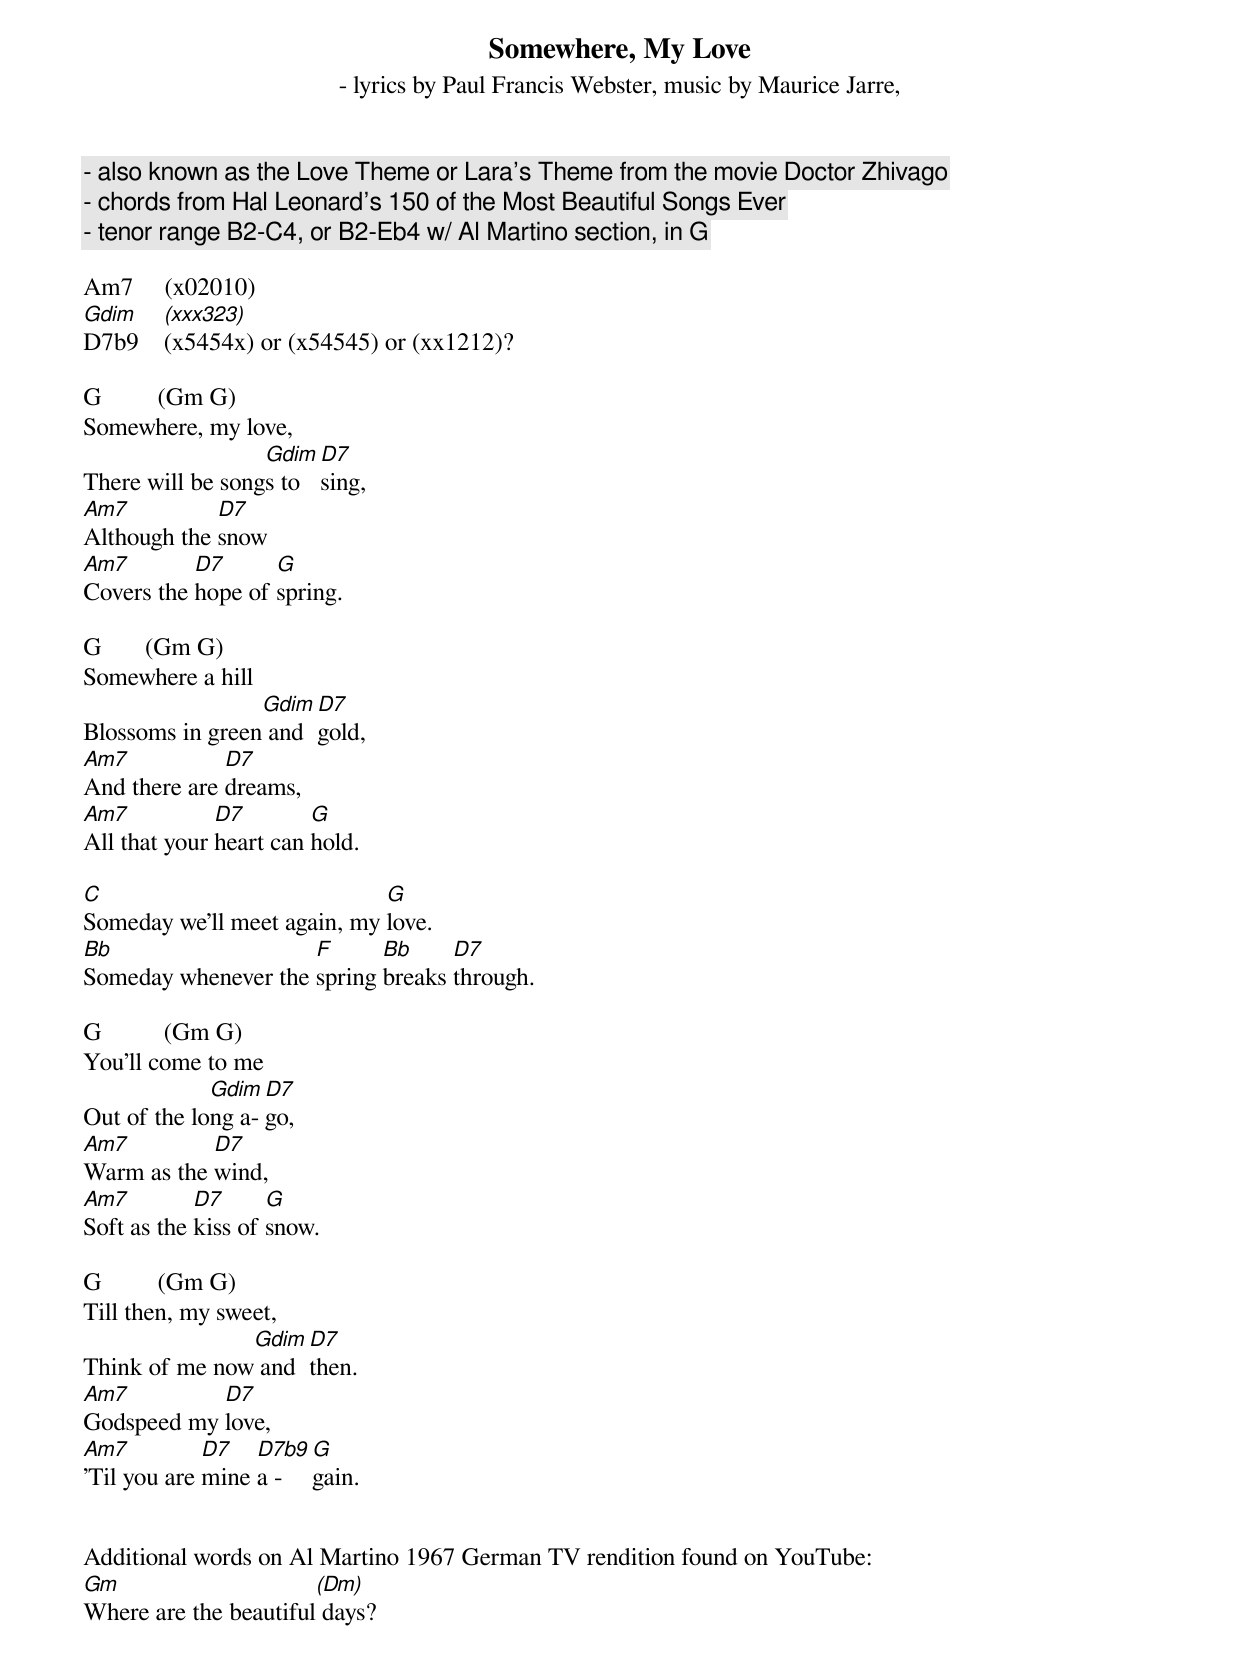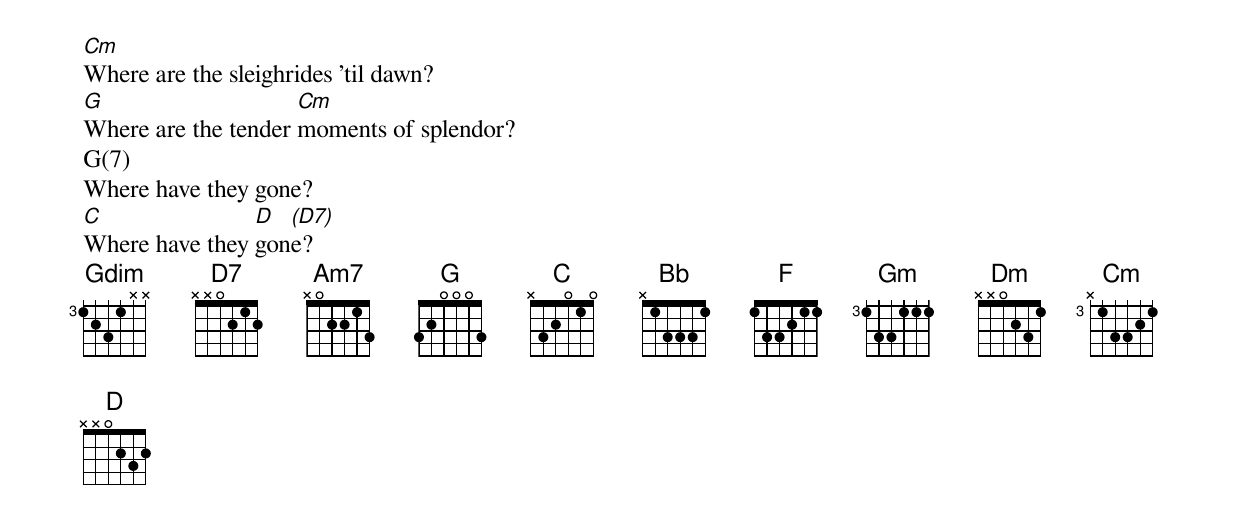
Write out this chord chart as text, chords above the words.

Somewhere, My Love
 - lyrics by Paul Francis Webster, music by Maurice Jarre,
 - also known as the Love Theme or Lara's Theme from the movie Doctor Zhivago
 - chords from Hal Leonard's 150 of the Most Beautiful Songs Ever
 - tenor range B2-C4, or B2-Eb4 w/ Al Martino section, in G

Am7     (x02010)
Gdim    (xxx323)
D7b9    (x5454x) or (x54545) or (xx1212)?

G         (Gm G)
Somewhere, my love,
                  Gdim D7
There will be songs to sing,
Am7          D7
Although the snow
Am7        D7      G
Covers the hope of spring.

G       (Gm G)
Somewhere a hill
                 Gdim D7
Blossoms in green and gold,
Am7           D7
And there are dreams,
Am7           D7        G
All that your heart can hold.

C                            G
Someday we'll meet again, my love.
Bb                   F      Bb     D7
Someday whenever the spring breaks through.

G          (Gm G)
You'll come to me
             Gdim D7
Out of the long a-go,
Am7         D7
Warm as the wind,
Am7         D7      G
Soft as the kiss of snow.

G         (Gm G)
Till then, my sweet,
               Gdim D7
Think of me now and then.
Am7         D7
Godspeed my love,
Am7          D7   D7b9 G
'Til you are mine a -  gain.


Additional words on Al Martino 1967 German TV rendition found on YouTube:
Gm                     (Dm)
Where are the beautiful days?
Cm
Where are the sleighrides 'til dawn?
G                    Cm
Where are the tender moments of splendor?
G(7)
Where have they gone?
C               D  (D7)
Where have they gone?
